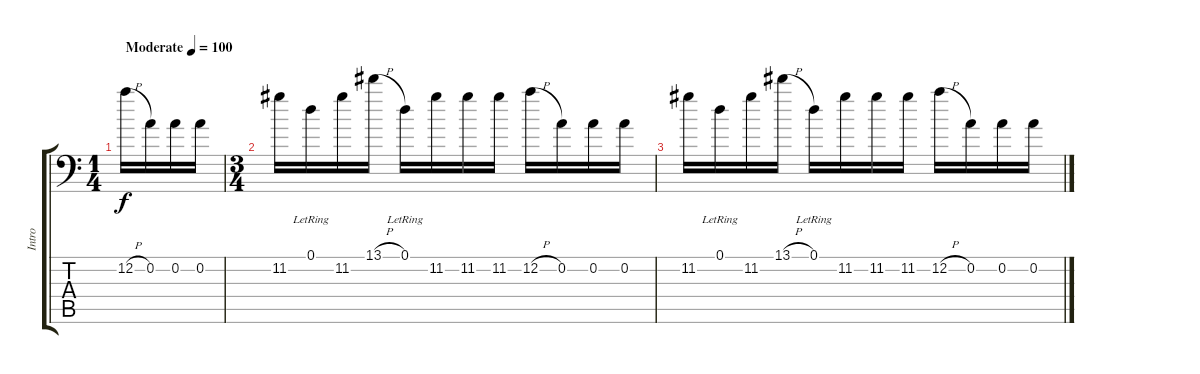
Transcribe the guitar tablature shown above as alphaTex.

\track ("Intro" "Intro") {instrument electricguitarclean}
\staff {score tabs}
\tuning (D4 A3 F3 C3 G2 A1) {hide}
\ts (1 4)
\tempo (100 "Moderate")
\clef f4
\ks c
12.2{h}.16{dy f instrument electricguitarclean} 0.2.16 0.2.16 0.2.16 |
\ts (3 4)
11.2.16 0.1{lr}.16 11.2.16 13.1{h}.16 0.1{lr}.16 11.2.16 11.2.16 11.2.16 12.2{h}.16 0.2.16 0.2.16 0.2.16 |
11.2.16 0.1{lr}.16 11.2.16 13.1{h}.16 0.1{lr}.16 11.2.16 11.2.16 11.2.16 12.2{h}.16 0.2.16 0.2.16 0.2.16
